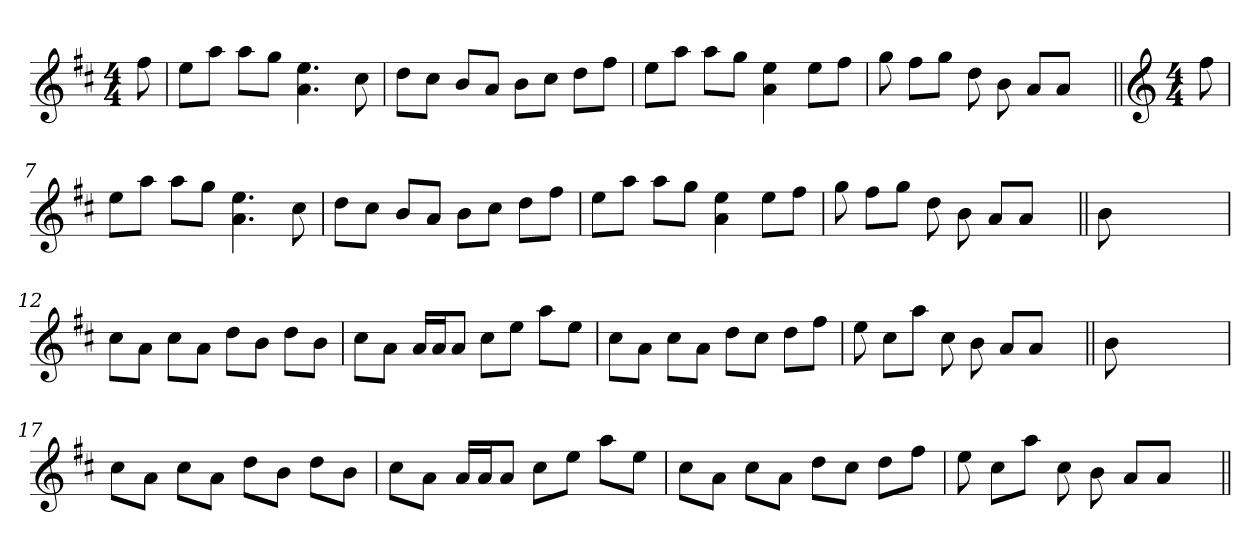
**kern
*part1
*staff1
*clefG2
*k[f#c#]
*M4/4
=1
8ff#\
=2
8ee\L
8aa\J
8aa\L
8gg\J
4.a\ 4.ee\
8cc#\
=3
8dd\L
8cc#\J
8b/L
8a/J
8b\L
8cc#\J
8dd\L
8ff#\J
=4
8ee\L
8aa\J
8aa\L
8gg\J
4a\ 4ee\
8ee\L
8ff#\J
=5
8gg\
8ff#\L
8gg\J
8dd\
8b\
8a/L
8a/J
8ryy
=6||
*clefG2
*M4/4
8ff#\
!!LO:LB:g=z
=7
8ee\L
8aa\J
8aa\L
8gg\J
4.a\ 4.ee\
8cc#\
=8
8dd\L
8cc#\J
8b/L
8a/J
8b\L
8cc#\J
8dd\L
8ff#\J
=9
8ee\L
8aa\J
8aa\L
8gg\J
4a\ 4ee\
8ee\L
8ff#\J
=10
8gg\
8ff#\L
8gg\J
8dd\
8b\
8a/L
8a/J
8ryy
=11||
8b\
2..ryy
=12
8cc#\L
8a\J
8cc#\L
8a\J
8dd\L
8b\J
8dd\L
8b\J
!!LO:LB:g=z
=13
8cc#\L
8a\J
16a/LL
16a/J
8a/J
8cc#\L
8ee\J
8aa\L
8ee\J
=14
8cc#\L
8a\J
8cc#\L
8a\J
8dd\L
8cc#\J
8dd\L
8ff#\J
=15
8ee\
8cc#\L
8aa\J
8cc#\
8b\
8a/L
8a/J
8ryy
=16||
8b\
2..ryy
=17
8cc#\L
8a\J
8cc#\L
8a\J
8dd\L
8b\J
8dd\L
8b\J
!!LO:LB:g=z
=18
8cc#\L
8a\J
16a/LL
16a/J
8a/J
8cc#\L
8ee\J
8aa\L
8ee\J
=19
8cc#\L
8a\J
8cc#\L
8a\J
8dd\L
8cc#\J
8dd\L
8ff#\J
=20
8ee\
8cc#\L
8aa\J
8cc#\
8b\
8a/L
8a/J
8ryy
=||
*-
